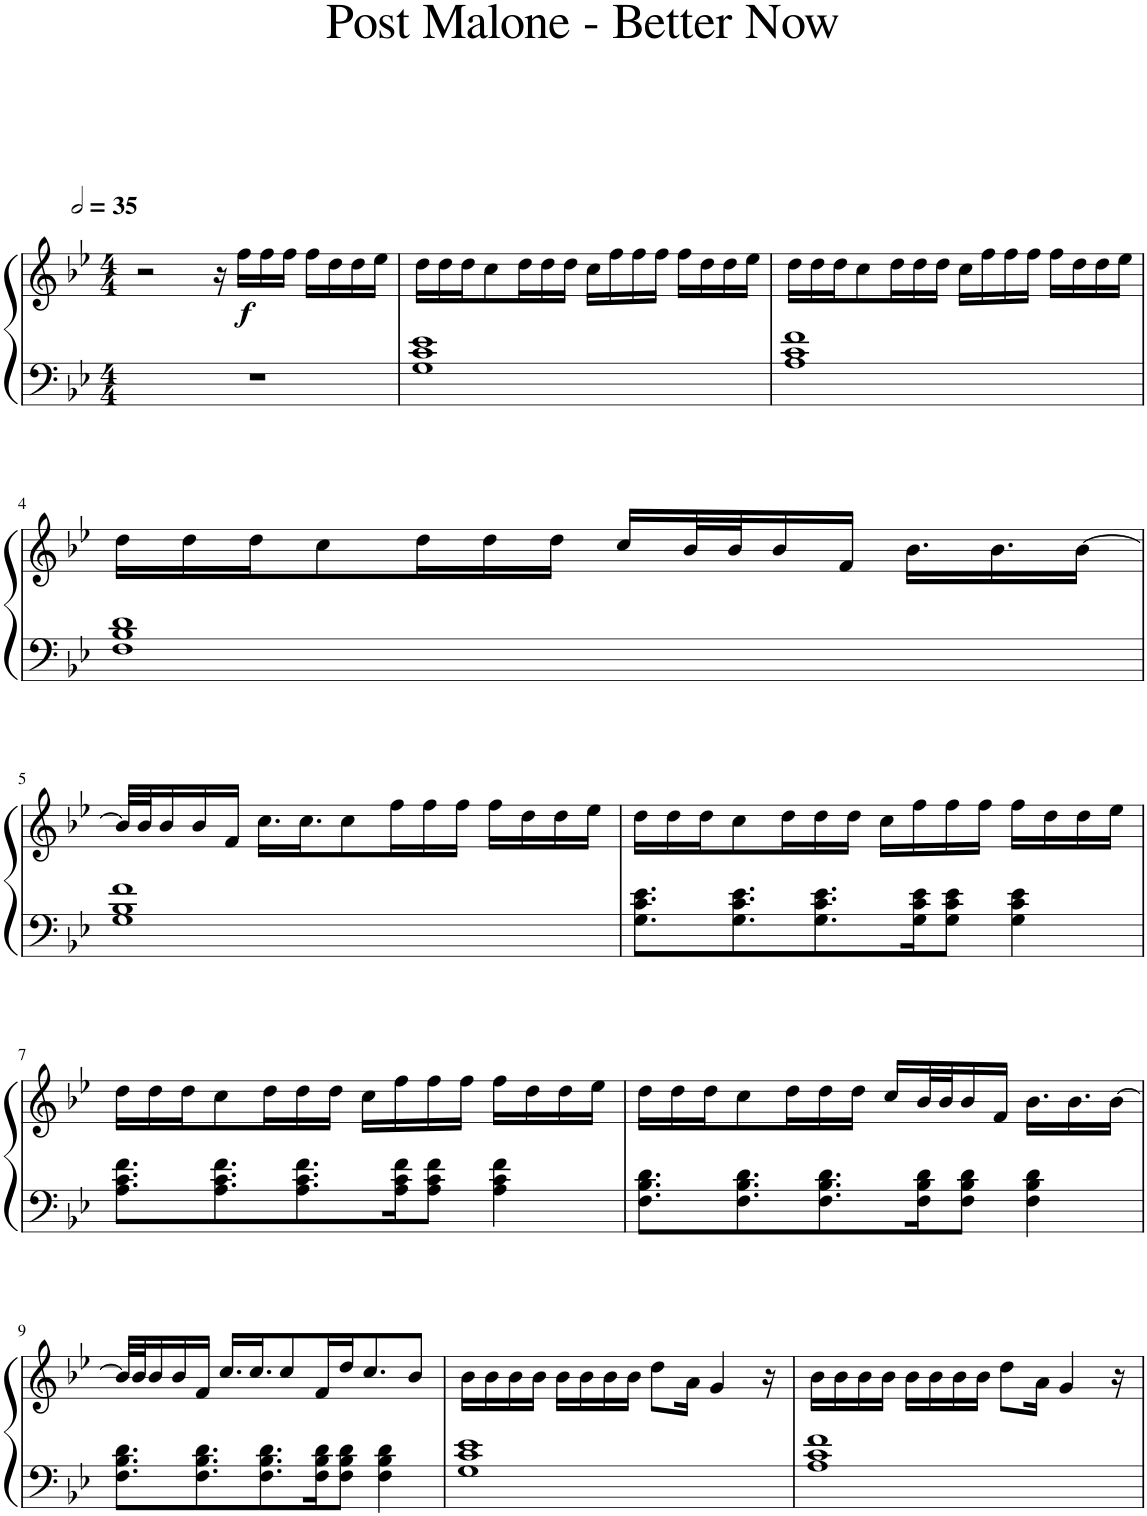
**kern	**kern	**dynam
*part1	*part1	*part1
*staff2	*staff1	*staff1/2
*I"Piano	*	*
*I'Pno.	*	*
*clefF4	*clefG2	*
*k[b-e-]	*k[b-e-]	*
*M4/4	*M4/4	*
*MM70	*MM70	*
=1	=1	=1
1r	2r	.
!	!	!LO:DY:b
.	16r	f
.	16ff\LL	.
.	16ff\	.
.	16ff\JJ	.
.	16ff\LL	.
.	16dd\	.
.	16dd\	.
.	16ee-\JJ	.
=2	=2	=2
1G 1c 1e-	16dd\LL	.
.	16dd\	.
.	16dd\J	.
.	8cc\	.
.	16dd\L	.
.	16dd\	.
.	16dd\JJ	.
.	16cc\LL	.
.	16ff\	.
.	16ff\	.
.	16ff\JJ	.
.	16ff\LL	.
.	16dd\	.
.	16dd\	.
.	16ee-\JJ	.
=3	=3	=3
1A 1c 1f	16dd\LL	.
.	16dd\	.
.	16dd\J	.
.	8cc\	.
.	16dd\L	.
.	16dd\	.
.	16dd\JJ	.
.	16cc\LL	.
.	16ff\	.
.	16ff\	.
.	16ff\JJ	.
.	16ff\LL	.
.	16dd\	.
.	16dd\	.
.	16ee-\JJ	.
!!LO:LB:g=z
=4	=4	=4
1F 1B- 1d	16dd\LL	.
.	16dd\	.
.	16dd\J	.
.	8cc\	.
.	16dd\L	.
.	16dd\	.
.	16dd\JJ	.
.	16cc/LL	.
.	32b-/L	.
.	32b-/J	.
.	16b-/	.
.	16f/JJ	.
.	16.b-\LL	.
.	16.b-\	.
.	[16b-\JJ	.
!!LO:LB:g=z
=5	=5	=5
1G 1B- 1f	32b-/LLL]	.
.	32b-/J	.
.	16b-/	.
.	16b-/	.
.	16f/JJ	.
.	16.cc\LL	.
.	16.cc\J	.
.	8cc\	.
.	16ff\L	.
.	16ff\	.
.	16ff\JJ	.
.	16ff\LL	.
.	16dd\	.
.	16dd\	.
.	16ee-\JJ	.
=6	=6	=6
8.G\ 8.c\ 8.e-\L	16dd\LL	.
.	16dd\	.
.	16dd\J	.
8.G\ 8.c\ 8.e-\	8cc\	.
.	16dd\L	.
8.G\ 8.c\ 8.e-\	16dd\	.
.	16dd\JJ	.
.	16cc\LL	.
16G\ 16c\ 16e-\K	16ff\	.
8G\ 8c\ 8e-\J	16ff\	.
.	16ff\JJ	.
4G\ 4c\ 4e-\	16ff\LL	.
.	16dd\	.
.	16dd\	.
.	16ee-\JJ	.
!!LO:LB:g=z
=7	=7	=7
8.A\ 8.c\ 8.f\L	16dd\LL	.
.	16dd\	.
.	16dd\J	.
8.A\ 8.c\ 8.f\	8cc\	.
.	16dd\L	.
8.A\ 8.c\ 8.f\	16dd\	.
.	16dd\JJ	.
.	16cc\LL	.
16A\ 16c\ 16f\K	16ff\	.
8A\ 8c\ 8f\J	16ff\	.
.	16ff\JJ	.
4A\ 4c\ 4f\	16ff\LL	.
.	16dd\	.
.	16dd\	.
.	16ee-\JJ	.
=8	=8	=8
8.F\ 8.B-\ 8.d\L	16dd\LL	.
.	16dd\	.
.	16dd\J	.
8.F\ 8.B-\ 8.d\	8cc\	.
.	16dd\L	.
8.F\ 8.B-\ 8.d\	16dd\	.
.	16dd\JJ	.
.	16cc/LL	.
16F\ 16B-\ 16d\K	32b-/L	.
.	32b-/J	.
8F\ 8B-\ 8d\J	16b-/	.
.	16f/JJ	.
4F\ 4B-\ 4d\	16.b-\LL	.
.	16.b-\	.
.	[16b-\JJ	.
!!LO:LB:g=z
=9	=9	=9
8.F\ 8.B-\ 8.d\L	32b-/LLL]	.
.	32b-/J	.
.	16b-/	.
.	16b-/	.
8.F\ 8.B-\ 8.d\	16f/JJ	.
.	16.cc/LL	.
.	16.cc/J	.
8.F\ 8.B-\ 8.d\	.	.
.	8cc/	.
16F\ 16B-\ 16d\K	16f/L	.
8F\ 8B-\ 8d\J	16dd/J	.
.	8.cc/	.
4F\ 4B-\ 4d\	.	.
.	8b-/J	.
=10	=10	=10
1G 1c 1e-	16b-\LL	.
.	16b-\	.
.	16b-\	.
.	16b-\JJ	.
.	16b-\LL	.
.	16b-\	.
.	16b-\	.
.	16b-\JJ	.
.	8dd\L	.
.	16a\Jk	.
.	4g/	.
.	16r	.
=11	=11	=11
1A 1c 1f	16b-\LL	.
.	16b-\	.
.	16b-\	.
.	16b-\JJ	.
.	16b-\LL	.
.	16b-\	.
.	16b-\	.
.	16b-\JJ	.
.	8dd\L	.
.	16a\Jk	.
.	4g/	.
.	16r	.
=	=	=
*-	*-	*-
